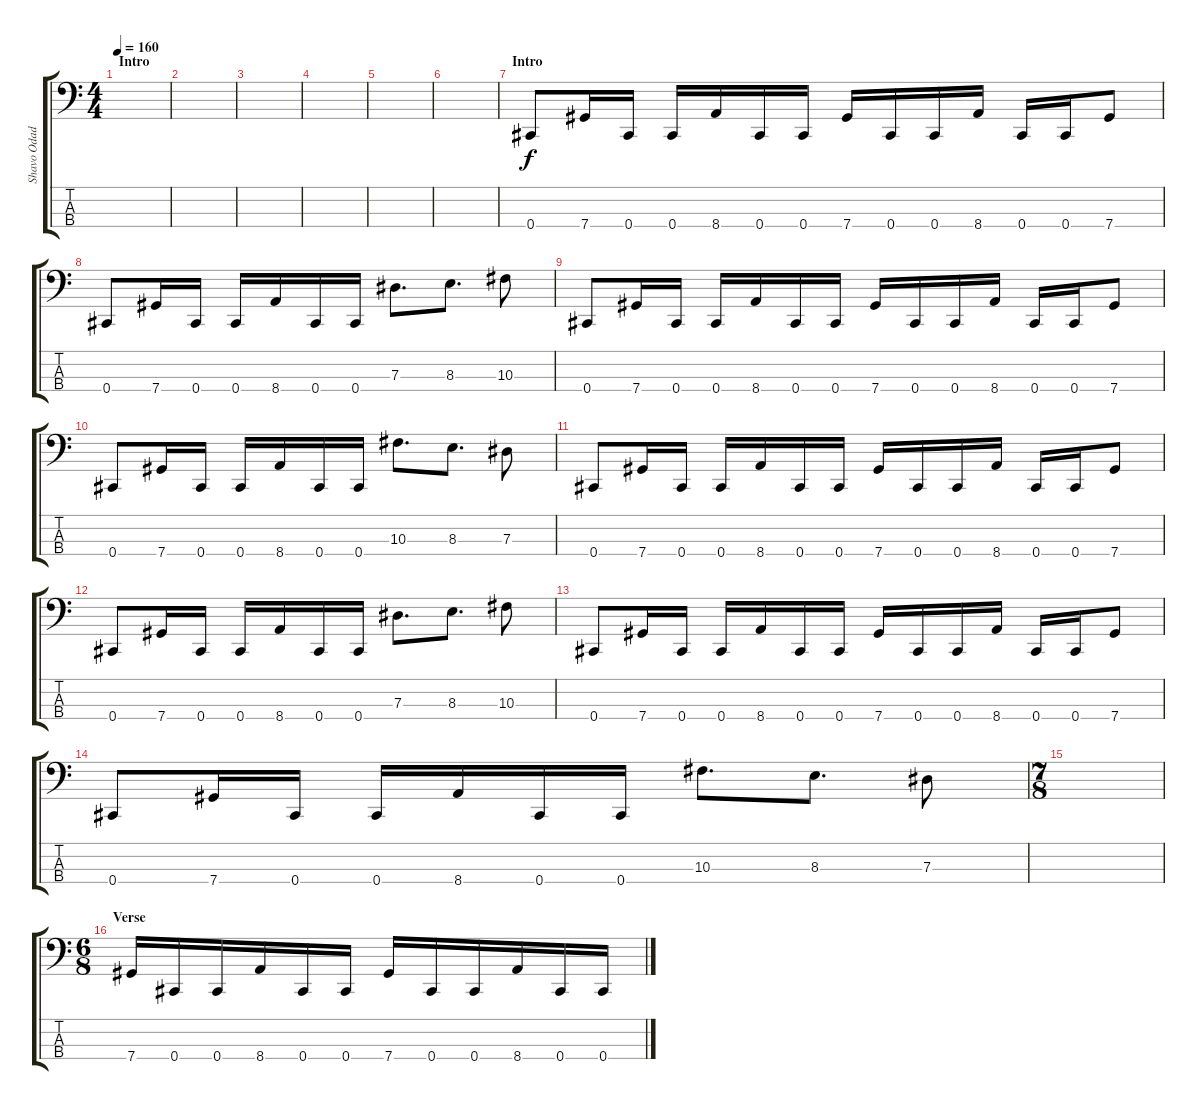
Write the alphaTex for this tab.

\track ("Shavo Odadjian" "Shavo Odad") {instrument electricbassfinger}
\staff {score tabs}
\tuning (Gb2 Db2 Ab1 Db1) {hide}
\ts (4 4)
\section ("" "Intro")
\tempo 160
\clef f4
\ks c
|
|
|
|
|
|
\section ("" "Intro")
0.4.8 7.4.16 0.4.16 0.4.16 8.4.16 0.4.16 0.4.16 7.4.16 0.4.16 0.4.16 8.4.16 0.4.16 0.4.16 7.4.8 |
0.4.8 7.4.16 0.4.16 0.4.16 8.4.16 0.4.16 0.4.16 7.3.8{d} 8.3.8{d} 10.3.8 |
0.4.8 7.4.16 0.4.16 0.4.16 8.4.16 0.4.16 0.4.16 7.4.16 0.4.16 0.4.16 8.4.16 0.4.16 0.4.16 7.4.8 |
0.4.8 7.4.16 0.4.16 0.4.16 8.4.16 0.4.16 0.4.16 10.3.8{d} 8.3.8{d} 7.3.8 |
0.4.8 7.4.16 0.4.16 0.4.16 8.4.16 0.4.16 0.4.16 7.4.16 0.4.16 0.4.16 8.4.16 0.4.16 0.4.16 7.4.8 |
0.4.8 7.4.16 0.4.16 0.4.16 8.4.16 0.4.16 0.4.16 7.3.8{d} 8.3.8{d} 10.3.8 |
0.4.8 7.4.16 0.4.16 0.4.16 8.4.16 0.4.16 0.4.16 7.4.16 0.4.16 0.4.16 8.4.16 0.4.16 0.4.16 7.4.8 |
0.4.8 7.4.16 0.4.16 0.4.16 8.4.16 0.4.16 0.4.16 10.3.8{d} 8.3.8{d} 7.3.8 |
\ts (7 8)
|
\ts (6 8)
\section ("" "Verse")
7.4.16 0.4.16 0.4.16 8.4.16 0.4.16 0.4.16 7.4.16 0.4.16 0.4.16 8.4.16 0.4.16 0.4.16
